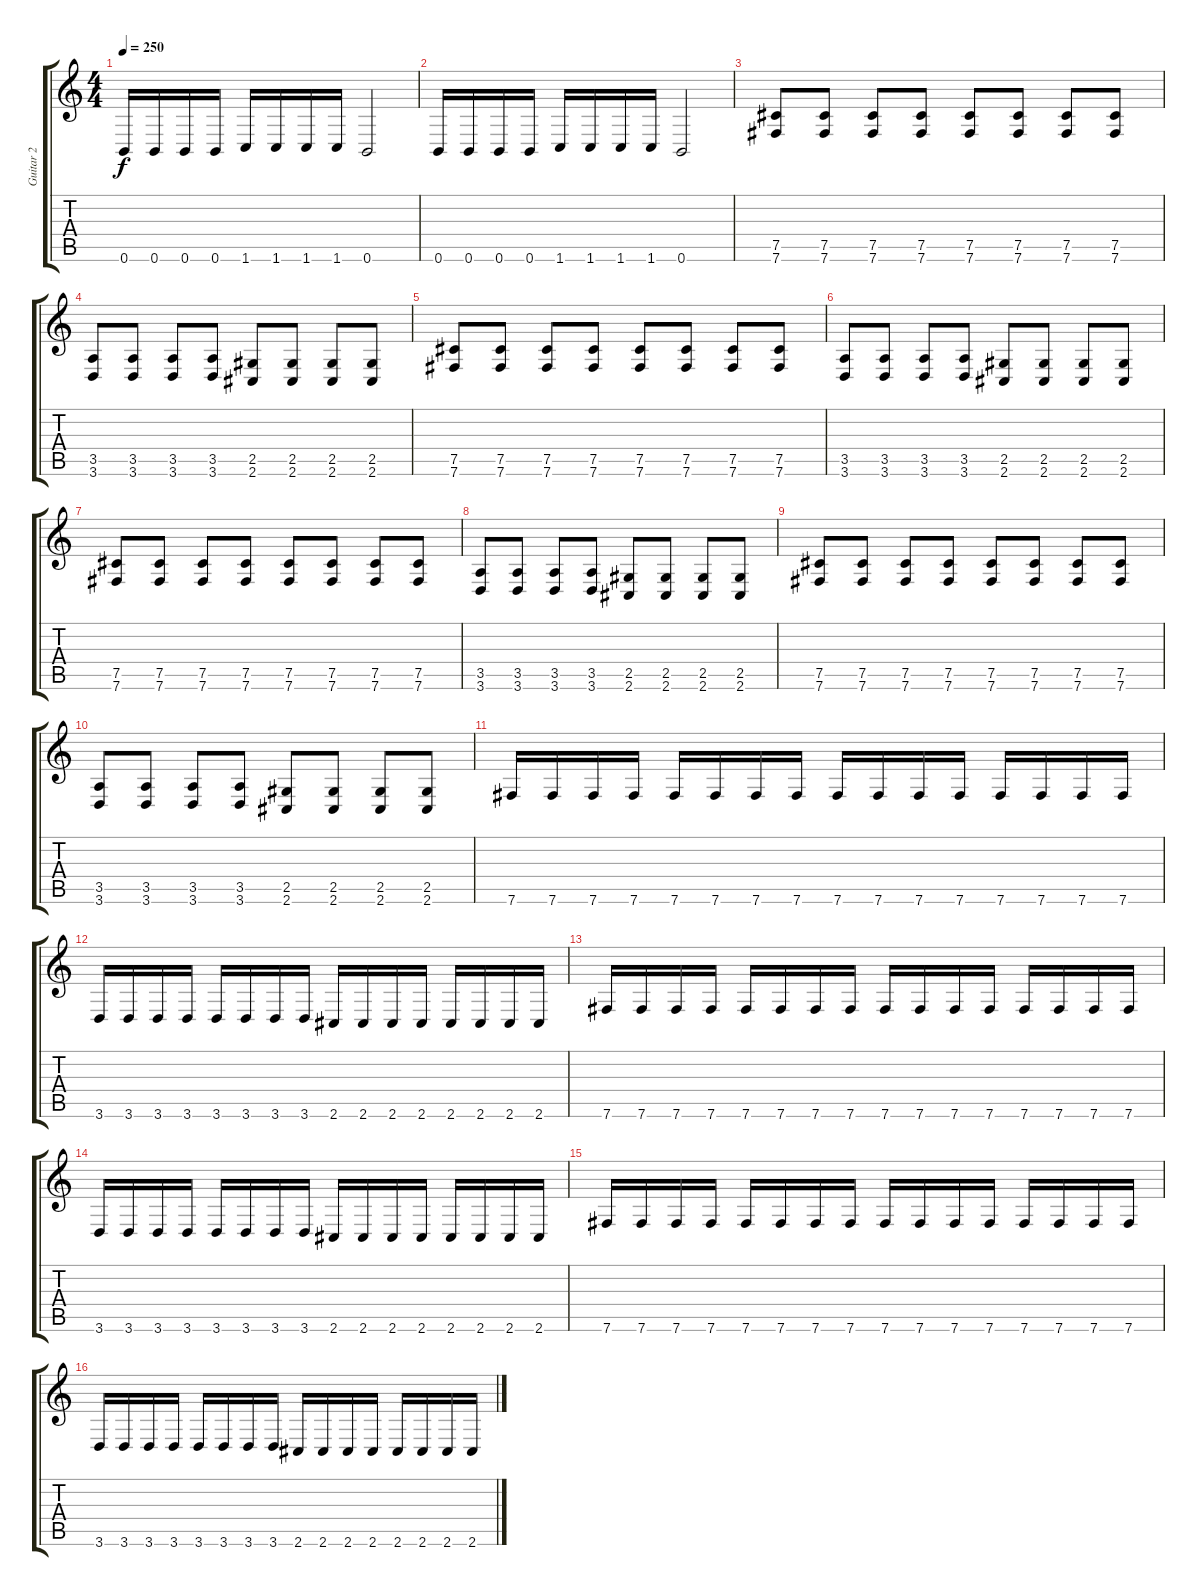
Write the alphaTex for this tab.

\track ("Guitar 2" "Guitar 2") {instrument overdrivenguitar}
\staff {score tabs}
\tuning (Db4 Ab3 E3 B2 Gb2 B1) {hide}
\ts (4 4)
\tempo 250
\clef g2
\ks c
0.6.16{dy f} 0.6.16 0.6.16 0.6.16 1.6.16 1.6.16 1.6.16 1.6.16 0.6.2 |
0.6.16 0.6.16 0.6.16 0.6.16 1.6.16 1.6.16 1.6.16 1.6.16 0.6.2 |
(7.5 7.6).8 (7.5 7.6).8 (7.5 7.6).8 (7.5 7.6).8 (7.5 7.6).8 (7.5 7.6).8 (7.5 7.6).8 (7.5 7.6).8 |
(3.5 3.6).8 (3.5 3.6).8 (3.5 3.6).8 (3.5 3.6).8 (2.5 2.6).8 (2.5 2.6).8 (2.5 2.6).8 (2.5 2.6).8 |
(7.5 7.6).8 (7.5 7.6).8 (7.5 7.6).8 (7.5 7.6).8 (7.5 7.6).8 (7.5 7.6).8 (7.5 7.6).8 (7.5 7.6).8 |
(3.5 3.6).8 (3.5 3.6).8 (3.5 3.6).8 (3.5 3.6).8 (2.5 2.6).8 (2.5 2.6).8 (2.5 2.6).8 (2.5 2.6).8 |
(7.5 7.6).8 (7.5 7.6).8 (7.5 7.6).8 (7.5 7.6).8 (7.5 7.6).8 (7.5 7.6).8 (7.5 7.6).8 (7.5 7.6).8 |
(3.5 3.6).8 (3.5 3.6).8 (3.5 3.6).8 (3.5 3.6).8 (2.5 2.6).8 (2.5 2.6).8 (2.5 2.6).8 (2.5 2.6).8 |
(7.5 7.6).8 (7.5 7.6).8 (7.5 7.6).8 (7.5 7.6).8 (7.5 7.6).8 (7.5 7.6).8 (7.5 7.6).8 (7.5 7.6).8 |
(3.5 3.6).8 (3.5 3.6).8 (3.5 3.6).8 (3.5 3.6).8 (2.5 2.6).8 (2.5 2.6).8 (2.5 2.6).8 (2.5 2.6).8 |
7.6.16 7.6.16 7.6.16 7.6.16 7.6.16 7.6.16 7.6.16 7.6.16 7.6.16 7.6.16 7.6.16 7.6.16 7.6.16 7.6.16 7.6.16 7.6.16 |
3.6.16 3.6.16 3.6.16 3.6.16 3.6.16 3.6.16 3.6.16 3.6.16 2.6.16 2.6.16 2.6.16 2.6.16 2.6.16 2.6.16 2.6.16 2.6.16 |
7.6.16 7.6.16 7.6.16 7.6.16 7.6.16 7.6.16 7.6.16 7.6.16 7.6.16 7.6.16 7.6.16 7.6.16 7.6.16 7.6.16 7.6.16 7.6.16 |
3.6.16 3.6.16 3.6.16 3.6.16 3.6.16 3.6.16 3.6.16 3.6.16 2.6.16 2.6.16 2.6.16 2.6.16 2.6.16 2.6.16 2.6.16 2.6.16 |
7.6.16 7.6.16 7.6.16 7.6.16 7.6.16 7.6.16 7.6.16 7.6.16 7.6.16 7.6.16 7.6.16 7.6.16 7.6.16 7.6.16 7.6.16 7.6.16 |
3.6.16 3.6.16 3.6.16 3.6.16 3.6.16 3.6.16 3.6.16 3.6.16 2.6.16 2.6.16 2.6.16 2.6.16 2.6.16 2.6.16 2.6.16 2.6.16
